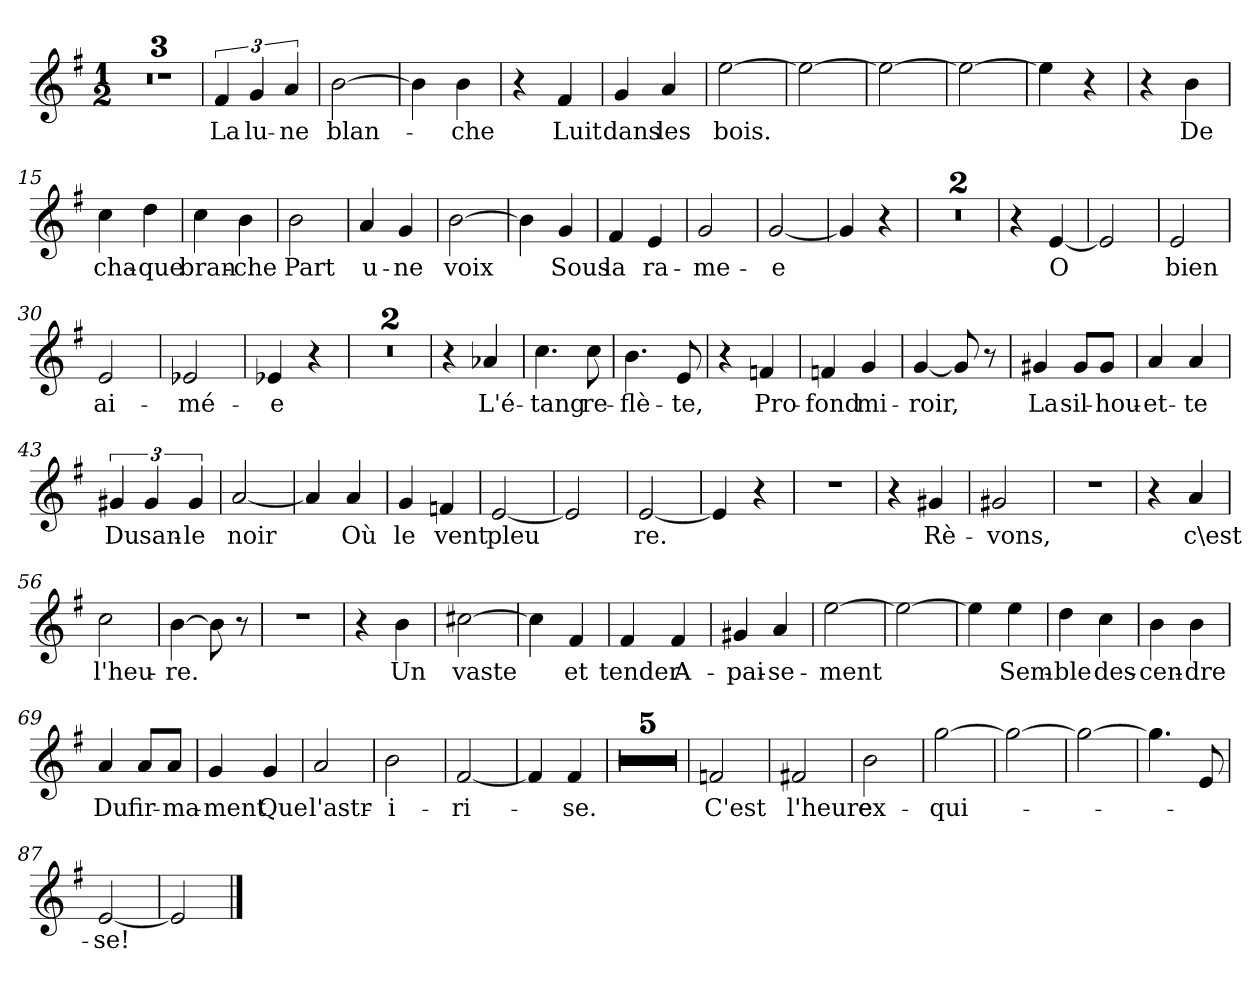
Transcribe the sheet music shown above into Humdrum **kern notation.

**kern	**text
*part1	*part1
*staff1	*staff1
*clefG2	*
*k[f#]	*
*M1/2	*
=1	=1
2r	.
=2	=2
2r	.
=3	=3
2r	.
=4	=4
!	!LO:LY:b
6f#/	La
!	!LO:LY:b
6g/	lu-
!	!LO:LY:b
6a/	-ne
=5	=5
!	!LO:LY:b
[2b\	blan-
=6	=6
4b\]	.
!	!LO:LY:b
4b\	-che
=7	=7
4r	.
!	!LO:LY:b
4f#/	Luit
=8	=8
!	!LO:LY:b
4g/	dans
!	!LO:LY:b
4a/	les
=9	=9
!	!LO:LY:b
[2ee\	bois.
=10	=10
2ee\_	.
=11	=11
2ee\_	.
=12	=12
2ee\_	.
=13	=13
4ee\]	.
4r	.
=14	=14
4r	.
!	!LO:LY:b
4b\	De
=15	=15
!	!LO:LY:b
4cc\	cha-
!	!LO:LY:b
4dd\	-que
!!LO:LB:g=z
=16	=16
!	!LO:LY:b
4cc\	bran-
!	!LO:LY:b
4b\	-che
=17	=17
!	!LO:LY:b
2b\	Part
=18	=18
!	!LO:LY:b
4a/	u-
!	!LO:LY:b
4g/	-ne
=19	=19
!	!LO:LY:b
[2b\	voix
=20	=20
4b\]	.
!	!LO:LY:b
4g/	Sous
=21	=21
!	!LO:LY:b
4f#/	la
!	!LO:LY:b
4e/	ra-
=22	=22
!	!LO:LY:b
2g/	me-
=23	=23
!	!LO:LY:b
[2g/	-e
=24	=24
4g/]	.
4r	.
=25	=25
2r	.
=26	=26
2r	.
=27	=27
4r	.
!	!LO:LY:b
[4e/	O
=28	=28
2e/]	.
=29	=29
!	!LO:LY:b
2e/	bien
=30	=30
!	!LO:LY:b
2e/	ai-
=31	=31
!	!LO:LY:b
2e-X/	-mé-
=32	=32
!	!LO:LY:b
4e-X/	-e
4r	.
=33	=33
2r	.
!!LO:LB:g=z
=34	=34
2r	.
=35	=35
4r	.
!	!LO:LY:b
4a-X/	L'é-
=36	=36
!	!LO:LY:b
4.cc\	-tang
!	!LO:LY:b
8cc\	re-
=37	=37
!	!LO:LY:b
4.b\	-flè-
!	!LO:LY:b
8e/	-te,
=38	=38
4r	.
!	!LO:LY:b
4fn/	Pro-
=39	=39
!	!LO:LY:b
4fn/	-fond
!	!LO:LY:b
4g/	mi-
=40	=40
!	!LO:LY:b
[4g/	-roir,
8g/]	.
8r	.
=41	=41
!	!LO:LY:b
4g#X/	La
!	!LO:LY:b
8g#/L	sil-
!	!LO:LY:b
8g#/J	-hou-
=42	=42
!	!LO:LY:b
4a/	-et-
!	!LO:LY:b
4a/	-te
=43	=43
!	!LO:LY:b
6g#X/	Du
!	!LO:LY:b
6g#/	san-
!	!LO:LY:b
6g#/	-le
=44	=44
!	!LO:LY:b
[2a/	noir
=45	=45
4a/]	.
!	!LO:LY:b
4a/	Où
=46	=46
!	!LO:LY:b
4g/	le
!	!LO:LY:b
4fn/	vent
=47	=47
!	!LO:LY:b
[2e/	pleu
!!LO:LB:g=z
=48	=48
2e/]	.
=49	=49
!	!LO:LY:b
[2e/	-re.
=50	=50
4e/]	.
4r	.
=51	=51
2r	.
=52	=52
4r	.
!	!LO:LY:b
4g#X/	Rè-
=53	=53
!	!LO:LY:b
2g#X/	-vons,
=54	=54
2r	.
=55	=55
4r	.
!	!LO:LY:b
4a/	c\est
=56	=56
!	!LO:LY:b
2cc\	l'heu-
=57	=57
!	!LO:LY:b
[4b\	-re.
8b\]	.
8r	.
=58	=58
2r	.
=59	=59
4r	.
!	!LO:LY:b
4b\	Un
=60	=60
!	!LO:LY:b
[2cc#X\	vaste
=61	=61
4cc#\]	.
!	!LO:LY:b
4f#/	et
=62	=62
!	!LO:LY:b
4f#/	tender
!	!LO:LY:b
4f#/	A-
=63	=63
!	!LO:LY:b
4g#X/	-pai-
!	!LO:LY:b
4a/	-se-
!!LO:LB:g=z
=64	=64
!	!LO:LY:b
[2ee\	-ment
=65	=65
2ee\_	.
=66	=66
4ee\]	.
!	!LO:LY:b
4ee\	Sem-
=67	=67
!	!LO:LY:b
4dd\	-ble
!	!LO:LY:b
4cc\	des-
=68	=68
!	!LO:LY:b
4b\	-cen-
!	!LO:LY:b
4b\	-dre
=69	=69
!	!LO:LY:b
4a/	Du
!	!LO:LY:b
8a/L	fir-
!	!LO:LY:b
8a/J	-ma-
=70	=70
!	!LO:LY:b
4g/	-ment
!	!LO:LY:b
4g/	Que
=71	=71
!	!LO:LY:b
2a/	l'astr-
=72	=72
!	!LO:LY:b
2b\	-i-
=73	=73
!	!LO:LY:b
[2f#/	-ri-
=74	=74
4f#/]	.
!	!LO:LY:b
4f#/	-se.
=75	=75
2r	.
=76	=76
2r	.
=77	=77
2r	.
=78	=78
2r	.
=79	=79
2r	.
!!LO:LB:g=z
=80	=80
!	!LO:LY:b
2fn/	C'est
=81	=81
!	!LO:LY:b
2f#X/	l'heure
=82	=82
!	!LO:LY:b
2b\	ex-
=83	=83
!	!LO:LY:b
[2gg\	-qui-
=84	=84
2gg\_	.
=85	=85
2gg\_	.
=86	=86
4.gg\]	.
8e/	.
=87	=87
!	!LO:LY:b
[2e/	-se!
=88	=88
2e/]	.
==	==
*-	*-
